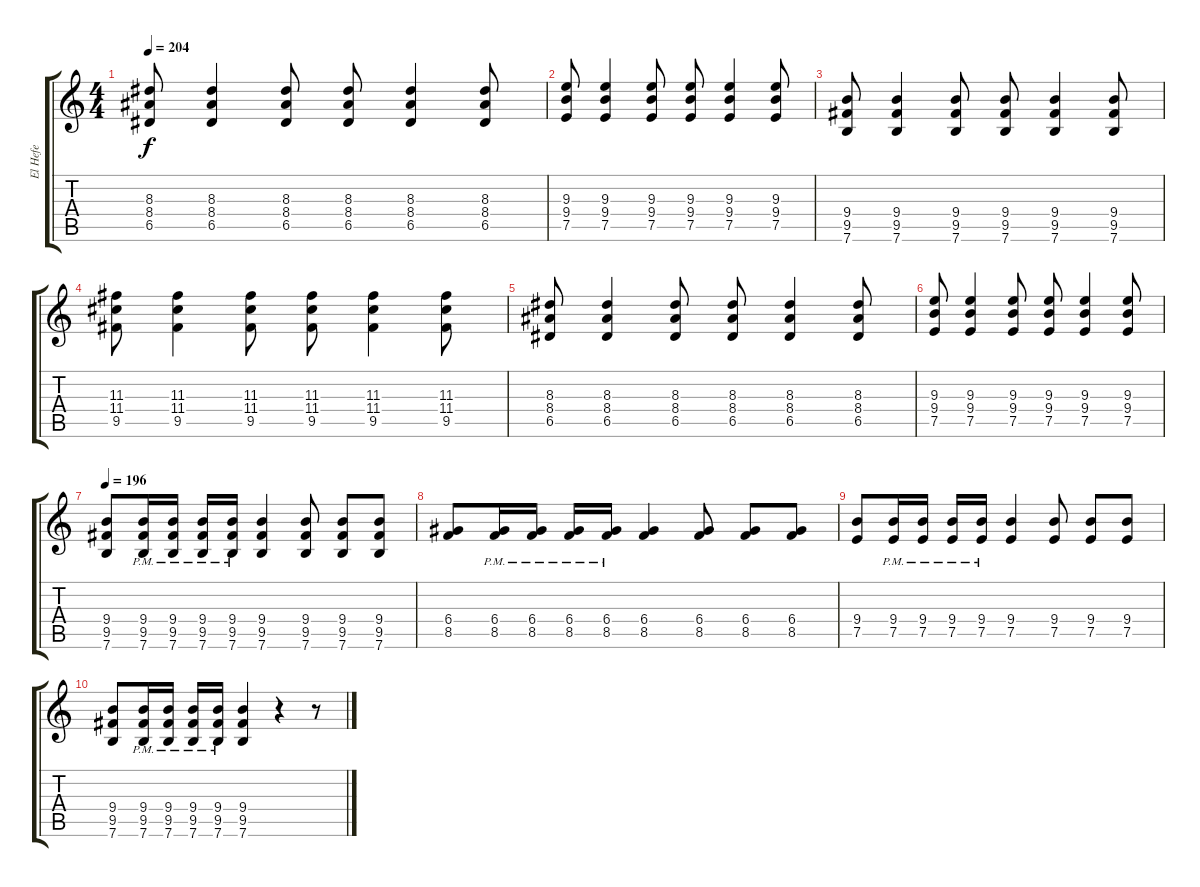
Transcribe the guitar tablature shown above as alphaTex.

\track ("El Hefe" "El Hefe") {instrument distortionguitar}
\staff {score tabs}
\tuning (E4 B3 G3 D3 A2 E2) {hide}
\ts (4 4)
\tempo 204
\clef g2
\ks c
(8.3 8.4 6.5).8{dy f} (8.3 8.4 6.5).4 (8.3 8.4 6.5).8 (8.3 8.4 6.5).8 (8.3 8.4 6.5).4 (8.3 8.4 6.5).8 |
(9.3 9.4 7.5).8 (9.3 9.4 7.5).4 (9.3 9.4 7.5).8 (9.3 9.4 7.5).8 (9.3 9.4 7.5).4 (9.3 9.4 7.5).8 |
(9.4 9.5 7.6).8 (9.4 9.5 7.6).4 (9.4 9.5 7.6).8 (9.4 9.5 7.6).8 (9.4 9.5 7.6).4 (9.4 9.5 7.6).8 |
(11.3 11.4 9.5).8 (11.3 11.4 9.5).4 (11.3 11.4 9.5).8 (11.3 11.4 9.5).8 (11.3 11.4 9.5).4 (11.3 11.4 9.5).8 |
(8.3 8.4 6.5).8 (8.3 8.4 6.5).4 (8.3 8.4 6.5).8 (8.3 8.4 6.5).8 (8.3 8.4 6.5).4 (8.3 8.4 6.5).8 |
(9.3 9.4 7.5).8 (9.3 9.4 7.5).4 (9.3 9.4 7.5).8 (9.3 9.4 7.5).8 (9.3 9.4 7.5).4 (9.3 9.4 7.5).8 |
\tempo 196
(9.4 9.5 7.6).8 (9.4{pm} 9.5{pm} 7.6{pm}).16 (9.4{pm} 9.5{pm} 7.6{pm}).16 (9.4{pm} 9.5{pm} 7.6{pm}).16 (9.4{pm} 9.5{pm} 7.6{pm}).16 (9.4 9.5 7.6).4 (9.4 9.5 7.6).8 (9.4 9.5 7.6).8 (9.4 9.5 7.6).8 |
(6.4 8.5).8 (6.4{pm} 8.5{pm}).16 (6.4{pm} 8.5{pm}).16 (6.4{pm} 8.5{pm}).16 (6.4{pm} 8.5{pm}).16 (6.4 8.5).4 (6.4 8.5).8 (6.4 8.5).8 (6.4 8.5).8 |
(9.4 7.5).8 (9.4{pm} 7.5{pm}).16 (9.4{pm} 7.5{pm}).16 (9.4{pm} 7.5{pm}).16 (9.4{pm} 7.5{pm}).16 (9.4 7.5).4 (9.4 7.5).8 (9.4 7.5).8 (9.4 7.5).8 |
(9.4 9.5 7.6).8 (9.4{pm} 9.5{pm} 7.6{pm}).16 (9.4{pm} 9.5{pm} 7.6{pm}).16 (9.4{pm} 9.5{pm} 7.6{pm}).16 (9.4{pm} 9.5{pm} 7.6{pm}).16 (9.4 9.5 7.6).4 r.4 r.8
